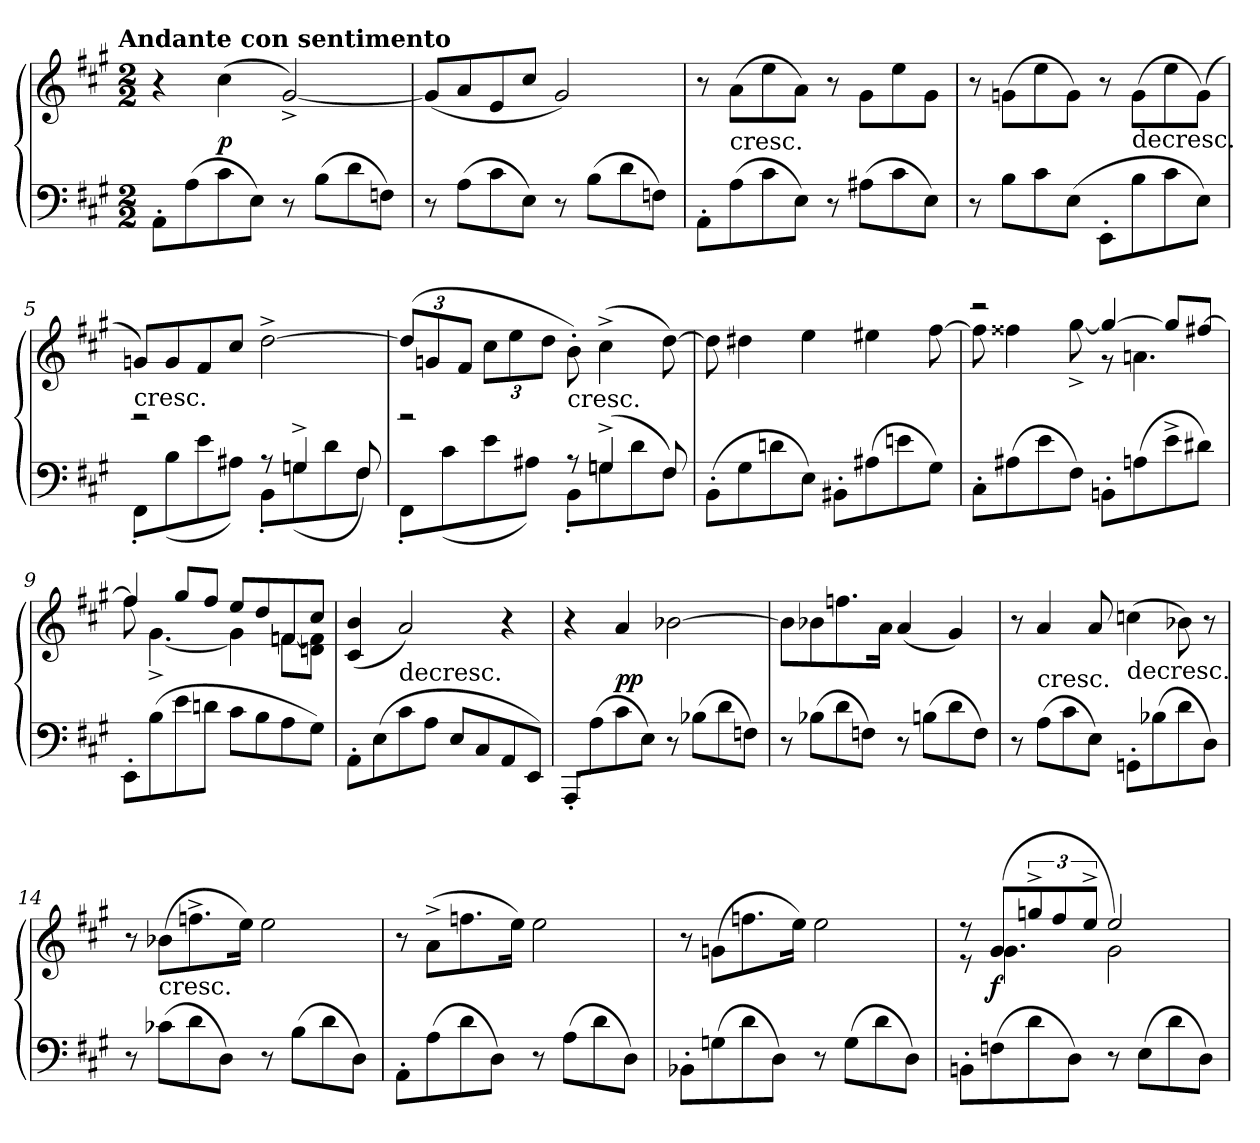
**kern	**kern	**dynam
*part1	*part1	*part1
*staff2	*staff1	*staff1/2
*clefF4	*clefG2	*
*k[f#c#g#]	*k[f#c#g#]	*
*A:	*A:	*
!!LO:TX:omd:t=Andante con sentimento
*M2/2	*M2/2	*
*MM120	*MM120	*
=1	=1	=1
8AA'\L	4r	.
(8A\	.	.
8c#\	(4cc#\	p
8E\J)	.	.
8r	[2g#^/)	.
(8B\L	.	.
8d\	.	.
8Fn\J)	.	.
=2	=2	=2
8r	(8g#/L]	.
(8A\L	8a/	.
8c#\	8e/	.
8E\J)	8cc#/J	.
8r	2g#/)	.
(8B\L	.	.
8d\	.	.
8Fn\J)	.	.
=3	=3	=3
8AA'\L	8r	.
!	!LO:TX:c:t=cresc.	!
(8A\	(8a\L	.
8c#\	8ee\	.
8E\J)	8a\J)	.
8r	8r	.
(8A#X\L	8g#\L	.
8c#\	8ee\	.
8E\J)	8g#\J	.
=4	=4	=4
8r	8r	.
8B\L	(8gn\L	.
8c#\	8ee\	.
(8E\J	8g\J)	.
8EE'\L	8r	.
!	!LO:TX:c:t=decresc.	!
8B\	(8g\L	.
8c#\	8ee\	.
8E\J)	(8g\J)	.
=5	=5	=5
*^	*	*
!	!	!LO:TX:c:t=cresc.	!
2r	8FF#'\L	8gn/L)	.
.	(8B\	8g/	.
.	8e\	8f#/	.
.	8A#X\J)	8cc#/J	.
8r	8BB'\L	[2dd^\	.
4Gn^/	(8Gn\	.	.
.	8d\	.	.
8F#/)	8F#\J	.	.
=6	=6	=6	=6
2r	8FF#'\L	(12dd/L]	.
.	.	12gn/	.
.	(8c#\	.	.
.	.	12f#/J	.
.	8e\	12cc#\L	.
.	.	12ee\	.
.	8A#X\J)	.	.
.	.	12dd\J	.
!	!	!LO:TX:c:t=cresc.	!
8r	8BB'\L	8b'\)	.
(4Gn^/	8Gn\	(4cc#^\	.
.	8d\	.	.
8F#/)	8F#\J	[8dd\)	.
*v	*v	*	*
=7	=7	=7
(8BB'\L	8dd\]	.
8G#\	4dd#X\	.
8dn\	.	.
8E\J)	4ee\	.
8BB#X'\L	.	.
(8A#X\	4ee#X\	.
8en\	.	.
8G#\J)	[8ff#\	.
=8	=8	=8
*	*^	*
8C#'\L	2r	8ff#\]	.
(8A#X\	.	4ff##X\	.
8e\	.	.	.
8F#\J)	.	[8gg#^\	.
8BBn'\L	4gg#/_	8r	.
(8An\	.	4.an\	.
8e^\	8gg#/L]	.	.
8d#X\J)	[8ff#X/J	.	.
=9	=9	=9	=9
8EE'\L	4ff#/]	8ff#\	.
(8B\	.	[4.g#^\	.
8e\	8gg#/L	.	.
8dn\J	8ff#/J	.	.
8c#\L	8ee/L	4g#\]	.
8B\	8dd/	.	.
8A\	8fn/	[8fn\L	.
8G#\J)	8cc#/J	8dn\ 8f]\J	.
*	*v	*v	*
=10	=10	=10
8AA'\L	(4c#/ 4b/	.
(8E\	.	.
!	!LO:TX:c:t=decresc.	!
8c#\	2a/)	.
8A\J	.	.
8E/L	.	.
8C#/	.	.
8AA/	4r	.
8EE/J)	.	.
=11	=11	=11
8AAA'/L	4r	.
(8A\	.	.
8c#\	4a/	pp
8E\J)	.	.
8r	[2b-X\	.
(8B-X\L	.	.
8d\	.	.
8Fn\J)	.	.
=12	=12	=12
8r	8b-\L]	.
(8B-X\L	8b-X\	.
8d\	8.ffn\	.
8Fn\J)	.	.
.	16a\Jk	.
8r	(4a/	.
(8Bn\L	.	.
8d\	4g#/)	.
8F\J)	.	.
=13	=13	=13
8r	8r	.
!	!LO:TX:c:t=cresc.	!
(8A\L	4a/	.
8c#\	.	.
8E\J)	8a/	.
!	!LO:TX:c:t=decresc.	!
8GGn'\L	(4ccn\	.
(8B-X\	.	.
8d\	8b-X\)	.
8D\J)	8r	.
=14	=14	=14
8r	8r	.
!	!LO:TX:c:t=cresc.	!
(8c-X\L	(8b-X\L	.
8d\	8.ffn^\	.
8D\J)	.	.
.	16ee\Jk)	.
8r	2ee\	.
(8B\L	.	.
8d\	.	.
8D\J)	.	.
=15	=15	=15
8AA'\L	8r	.
(8A\	(8a^\L	.
8d\	8.ffn\	.
8D\J)	.	.
.	16ee\Jk)	.
8r	2ee\	.
(8A\L	.	.
8d\	.	.
8D\J)	.	.
=16	=16	=16
8BB-X'\L	8r	.
(8Gn\	(8gn\L	.
8d\	8.ffn\	.
8D\J)	.	.
.	16ee\Jk)	.
8r	2ee\	.
(8G\L	.	.
8d\	.	.
8D\J)	.	.
=17	=17	=17
*	*^	*
8BBn'\L	8r	8r	.
(8Fn\	(8g#/L	4.g#\	f
8d\	12ggn^/	.	.
.	12ff#/	.	.
8D\J)	.	.	.
.	12ee^/J	.	.
8r	2ee/	2g#\)	.
(8E\L	.	.	.
8d\	.	.	.
8D\J)	.	.	.
*	*v	*v	*
=	=	=
*-	*-	*-
